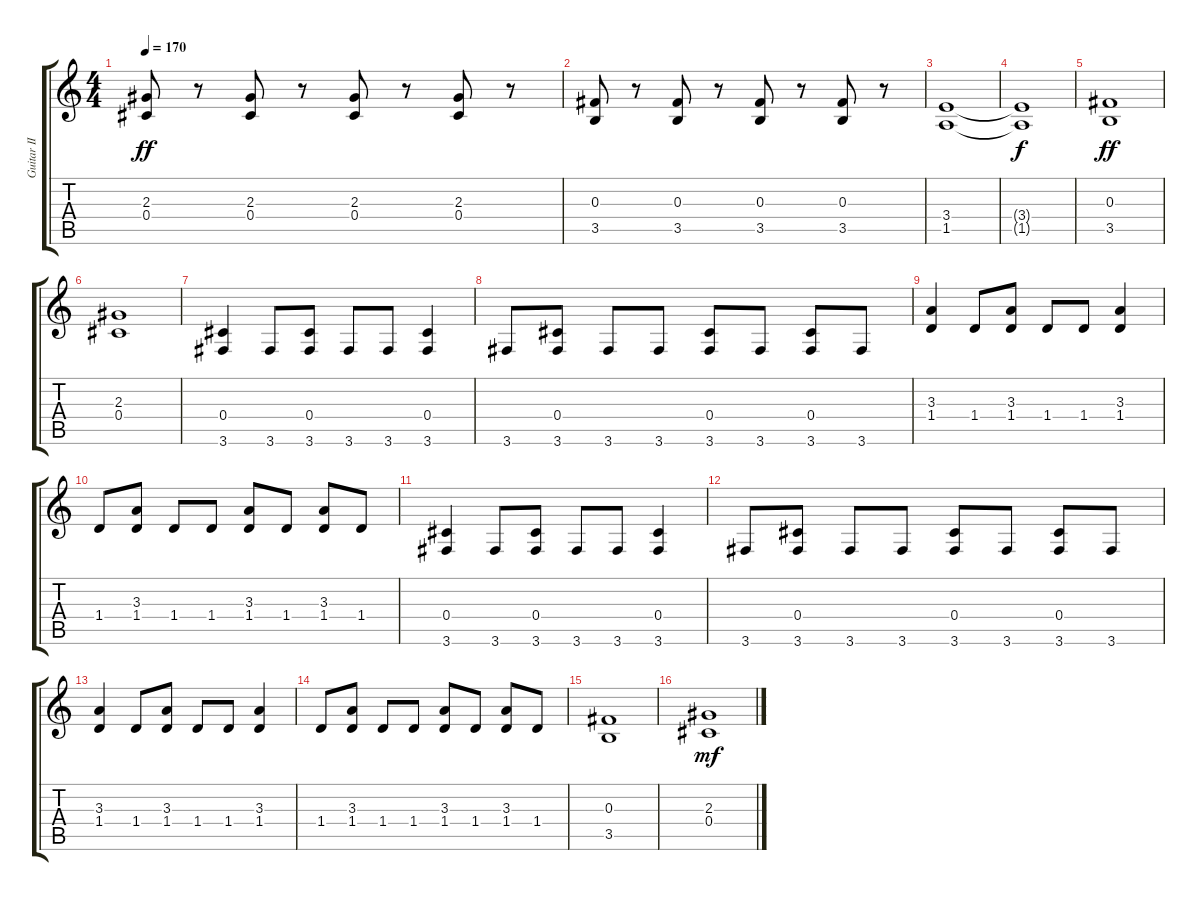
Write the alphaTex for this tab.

\track ("Guitar II" "Guitar II") {instrument distortionguitar}
\staff {score tabs}
\tuning (Eb4 Bb3 Gb3 Db3 Ab2 Eb2) {hide}
\ts (4 4)
\tempo 170
\clef g2
\ks c
(2.3 0.4).8{dy ff} r.8 (2.3 0.4).8 r.8 (2.3 0.4).8 r.8 (2.3 0.4).8 r.8 |
(0.3 3.5).8 r.8 (0.3 3.5).8 r.8 (0.3 3.5).8 r.8 (0.3 3.5).8 r.8 |
(3.4 1.5).1 |
(3.4{t} 1.5{t}).1{dy f} |
(0.3 3.5).1{dy ff} |
(2.3 0.4).1 |
(0.4 3.6).4 3.6.8 (0.4 3.6).8 3.6.8 3.6.8 (0.4 3.6).4 |
3.6.8 (0.4 3.6).8 3.6.8 3.6.8 (0.4 3.6).8 3.6.8 (0.4 3.6).8 3.6.8 |
(3.3 1.4).4 1.4.8 (3.3 1.4).8 1.4.8 1.4.8 (3.3 1.4).4 |
1.4.8 (3.3 1.4).8 1.4.8 1.4.8 (3.3 1.4).8 1.4.8 (3.3 1.4).8 1.4.8 |
(0.4 3.6).4 3.6.8 (0.4 3.6).8 3.6.8 3.6.8 (0.4 3.6).4 |
3.6.8 (0.4 3.6).8 3.6.8 3.6.8 (0.4 3.6).8 3.6.8 (0.4 3.6).8 3.6.8 |
(3.3 1.4).4 1.4.8 (3.3 1.4).8 1.4.8 1.4.8 (3.3 1.4).4 |
1.4.8 (3.3 1.4).8 1.4.8 1.4.8 (3.3 1.4).8 1.4.8 (3.3 1.4).8 1.4.8 |
(0.3 3.5).1 |
(2.3 0.4).1{dy mf}
